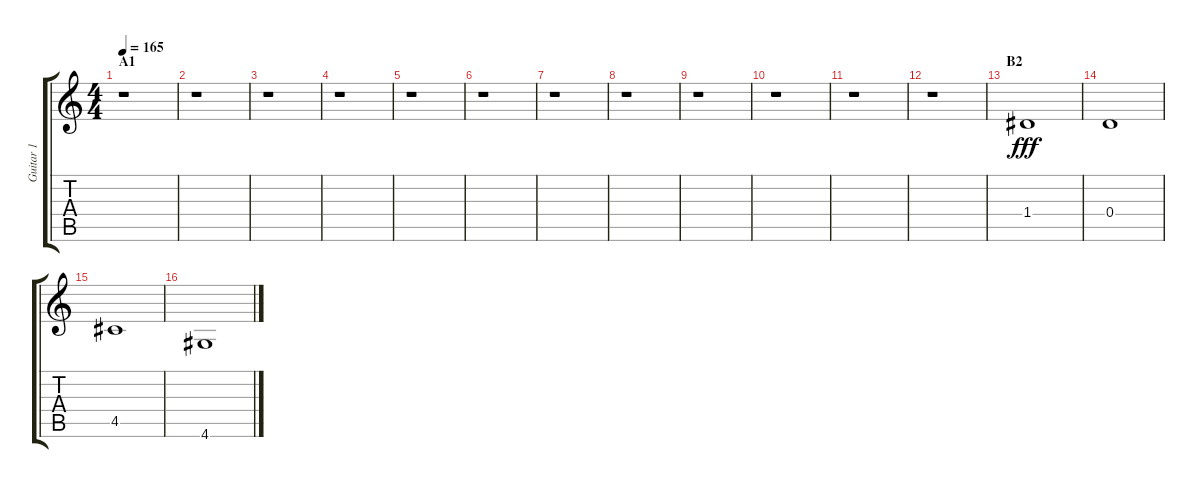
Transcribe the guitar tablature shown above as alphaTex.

\track ("Guitar 1" "Guitar 1") {instrument distortionguitar}
\staff {score tabs}
\tuning (E4 B3 G3 D3 A2 E2) {hide}
\ts (4 4)
\section ("" "A1")
\tempo 165
\clef g2
\ks c
r.1{dy fff} |
r.1 |
r.1 |
r.1 |
r.1 |
r.1 |
r.1 |
r.1 |
r.1 |
r.1 |
r.1 |
r.1 |
\section ("" "B2")
1.4.1 |
0.4.1 |
4.5.1 |
4.6.1
